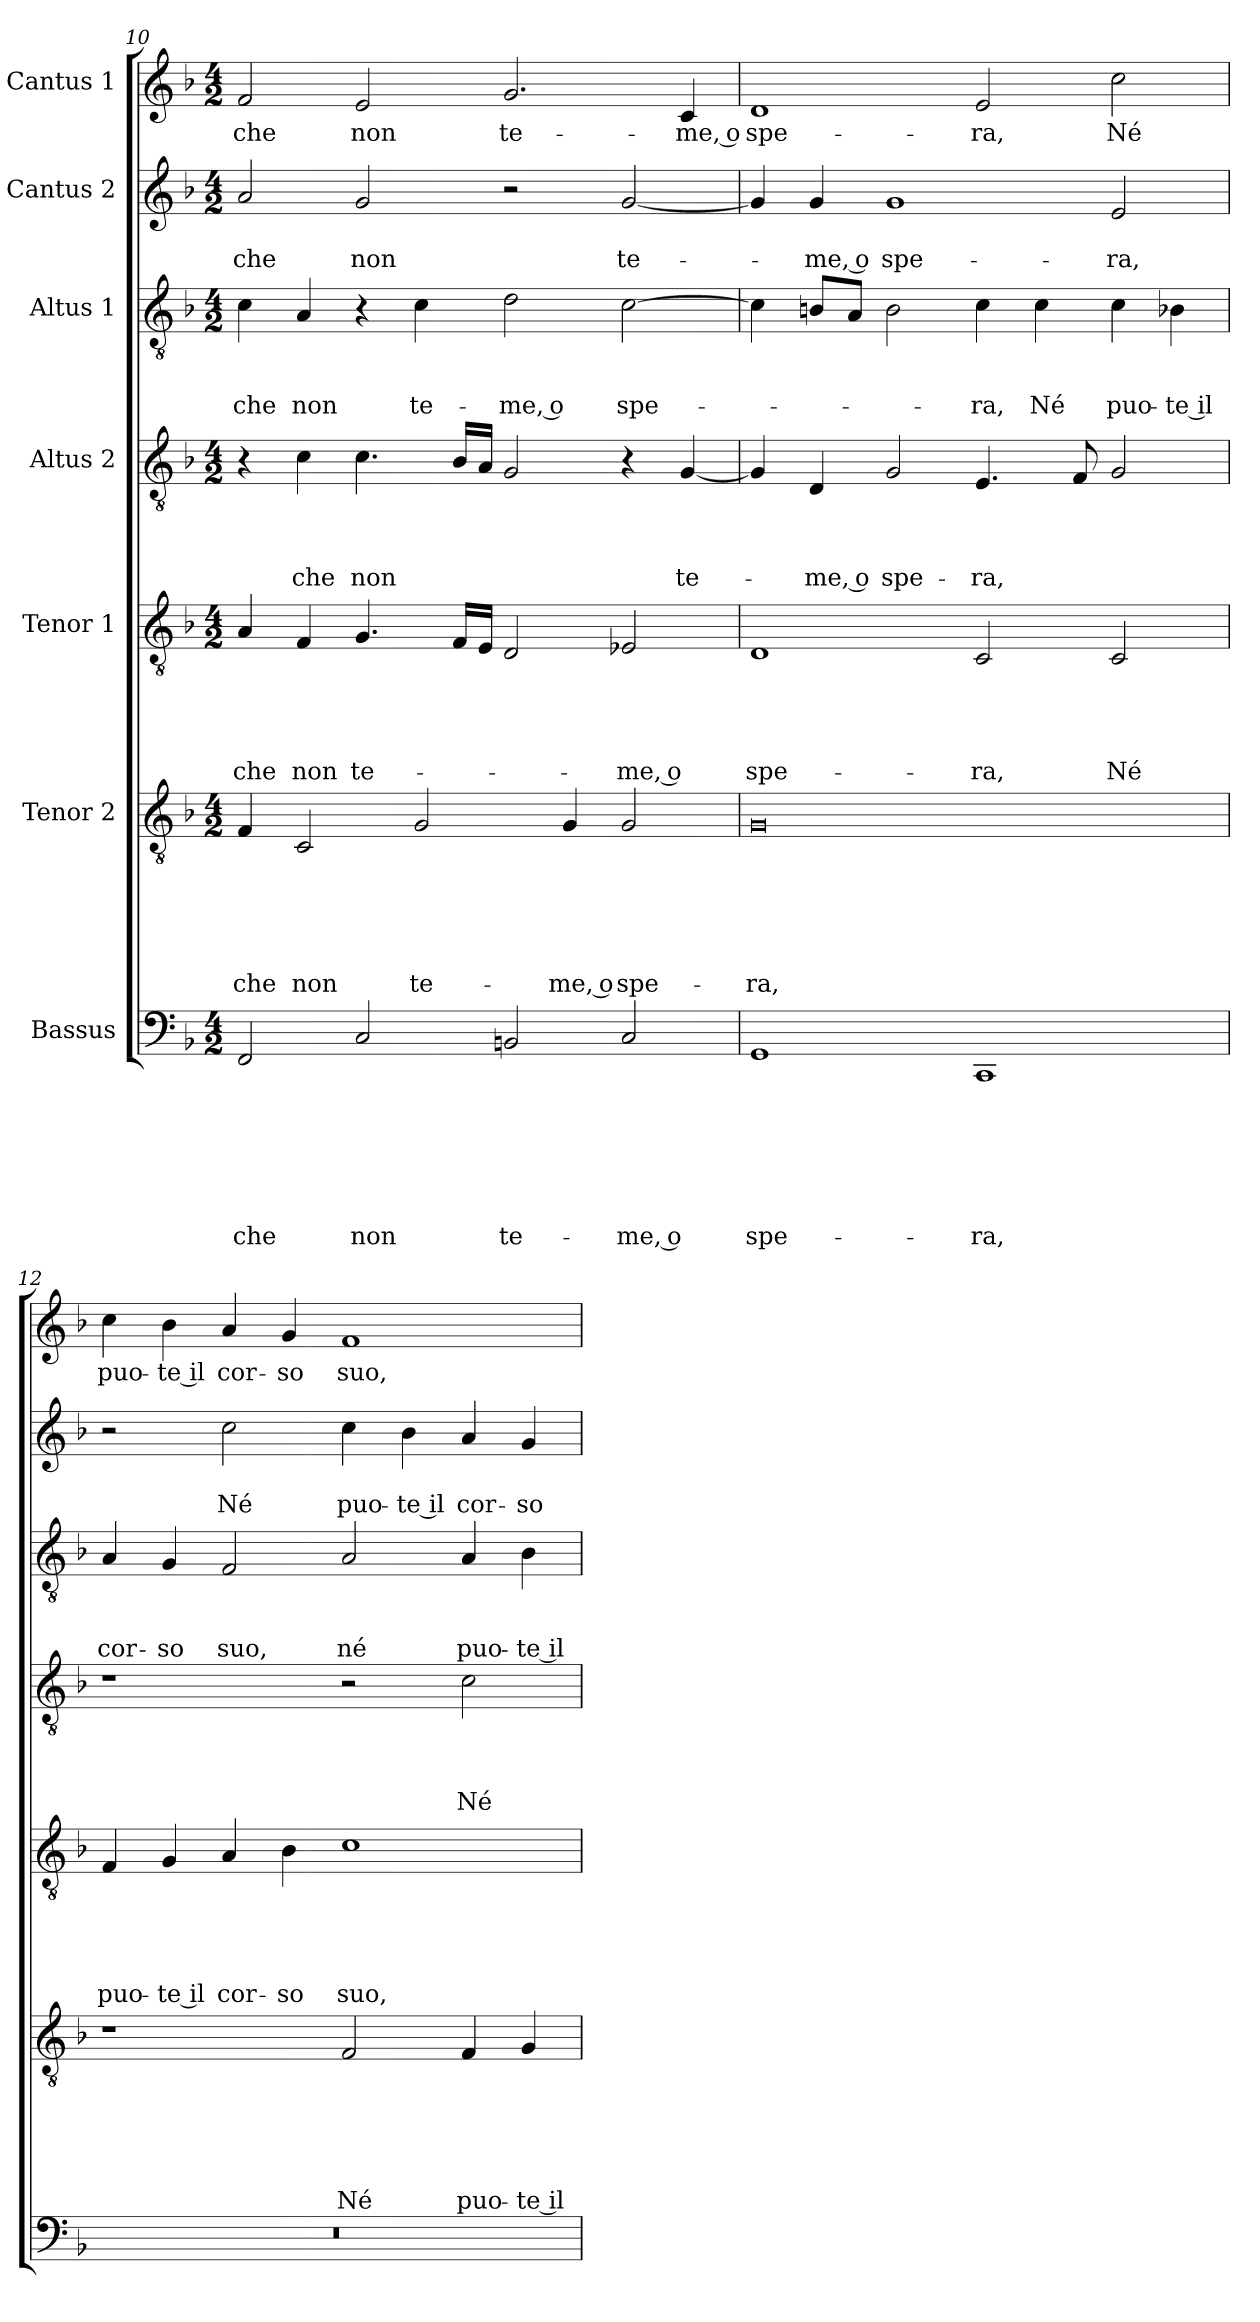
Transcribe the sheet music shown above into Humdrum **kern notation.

**kern	**text	**text	**text	**text	**text	**text	**text	**kern	**text	**text	**text	**text	**text	**text	**kern	**text	**text	**text	**text	**text	**kern	**text	**text	**text	**text	**kern	**text	**text	**text	**kern	**text	**text	**kern	**text
*part7	*part7	*part7	*part7	*part7	*part7	*part7	*part7	*part6	*part6	*part6	*part6	*part6	*part6	*part6	*part5	*part5	*part5	*part5	*part5	*part5	*part4	*part4	*part4	*part4	*part4	*part3	*part3	*part3	*part3	*part2	*part2	*part2	*part1	*part1
*staff7	*staff7	*staff7	*staff7	*staff7	*staff7	*staff7	*staff7	*staff6	*staff6	*staff6	*staff6	*staff6	*staff6	*staff6	*staff5	*staff5	*staff5	*staff5	*staff5	*staff5	*staff4	*staff4	*staff4	*staff4	*staff4	*staff3	*staff3	*staff3	*staff3	*staff2	*staff2	*staff2	*staff1	*staff1
*I"Bassus	*	*	*	*	*	*	*	*I"Tenor 2	*	*	*	*	*	*	*I"Tenor 1	*	*	*	*	*	*I"Altus 2	*	*	*	*	*I"Altus 1	*	*	*	*I"Cantus 2	*	*	*I"Cantus 1	*
*clefF4	*	*	*	*	*	*	*	*clefGv2	*	*	*	*	*	*	*clefGv2	*	*	*	*	*	*clefGv2	*	*	*	*	*clefGv2	*	*	*	*clefG2	*	*	*clefG2	*
*k[b-]	*	*	*	*	*	*	*	*k[b-]	*	*	*	*	*	*	*k[b-]	*	*	*	*	*	*k[b-]	*	*	*	*	*k[b-]	*	*	*	*k[b-]	*	*	*k[b-]	*
*d:	*	*	*	*	*	*	*	*d:	*	*	*	*	*	*	*d:	*	*	*	*	*	*d:	*	*	*	*	*d:	*	*	*	*d:	*	*	*d:	*
*M4/2	*	*	*	*	*	*	*	*M4/2	*	*	*	*	*	*	*M4/2	*	*	*	*	*	*M4/2	*	*	*	*	*M4/2	*	*	*	*M4/2	*	*	*M4/2	*
=10	=10	=10	=10	=10	=10	=10	=10	=10	=10	=10	=10	=10	=10	=10	=10	=10	=10	=10	=10	=10	=10	=10	=10	=10	=10	=10	=10	=10	=10	=10	=10	=10	=10	=10
!	!	!	!	!	!	!	!LO:LY:b	!	!	!	!	!	!	!LO:LY:b	!	!	!	!	!	!LO:LY:b	!	!	!	!	!	!	!	!	!LO:LY:b	!	!	!LO:LY:b	!	!LO:LY:b
2FF/	.	.	.	.	.	.	che	4F/	.	.	.	.	.	che	4A/	.	.	.	.	che	4r	.	.	.	.	4c\	.	.	che	2a/	.	che	2f/	che
!	!	!	!	!	!	!	!	!	!	!	!	!	!	!LO:LY:b	!	!	!	!	!	!LO:LY:b	!	!	!	!	!LO:LY:b	!	!	!	!LO:LY:b	!	!	!	!	!
.	.	.	.	.	.	.	.	2C/	.	.	.	.	.	non	4F/	.	.	.	.	non	4c\	.	.	.	che	4A/	.	.	non	.	.	.	.	.
!	!	!	!	!	!	!	!LO:LY:b	!	!	!	!	!	!	!	!	!	!	!	!	!LO:LY:b	!	!	!	!	!LO:LY:b	!	!	!	!	!	!	!LO:LY:b	!	!LO:LY:b
2C/	.	.	.	.	.	.	non	.	.	.	.	.	.	.	4.G/	.	.	.	.	te-	4.c\	.	.	.	non	4r	.	.	.	2g/	.	non	2e/	non
!	!	!	!	!	!	!	!	!	!	!	!	!	!	!LO:LY:b	!	!	!	!	!	!	!	!	!	!	!	!	!	!	!LO:LY:b	!	!	!	!	!
.	.	.	.	.	.	.	.	2G/	.	.	.	.	.	te-	.	.	.	.	.	.	.	.	.	.	.	4c\	.	.	te-	.	.	.	.	.
.	.	.	.	.	.	.	.	.	.	.	.	.	.	.	16F/LL	.	.	.	.	.	16B-/LL	.	.	.	.	.	.	.	.	.	.	.	.	.
.	.	.	.	.	.	.	.	.	.	.	.	.	.	.	16E/JJ	.	.	.	.	.	16A/JJ	.	.	.	.	.	.	.	.	.	.	.	.	.
!	!	!	!	!	!	!	!LO:LY:b	!	!	!	!	!	!	!	!	!	!	!	!	!	!	!	!	!	!	!	!	!	!LO:LY:b	!	!	!	!	!LO:LY:b
2BBn/	.	.	.	.	.	.	te-	.	.	.	.	.	.	.	2D/	.	.	.	.	.	2G/	.	.	.	.	2d\	.	.	-me, o	2r	.	.	2.g/	te-
!	!	!	!	!	!	!	!	!	!	!	!	!	!	!LO:LY:b	!	!	!	!	!	!	!	!	!	!	!	!	!	!	!	!	!	!	!	!
.	.	.	.	.	.	.	.	4G/	.	.	.	.	.	-me, o	.	.	.	.	.	.	.	.	.	.	.	.	.	.	.	.	.	.	.	.
!	!	!	!	!	!	!	!LO:LY:b	!	!	!	!	!	!	!LO:LY:b	!	!	!	!	!	!LO:LY:b	!	!	!	!	!	!	!	!	!LO:LY:b	!	!	!LO:LY:b	!	!
2C/	.	.	.	.	.	.	-me, o	2G/	.	.	.	.	.	spe-	2E-X/	.	.	.	.	-me, o	4r	.	.	.	.	[2c\	.	.	spe-	[2g/	.	te-	.	.
!	!	!	!	!	!	!	!	!	!	!	!	!	!	!	!	!	!	!	!	!	!	!	!	!	!LO:LY:b	!	!	!	!	!	!	!	!	!LO:LY:b
.	.	.	.	.	.	.	.	.	.	.	.	.	.	.	.	.	.	.	.	.	[4G/	.	.	.	te-	.	.	.	.	.	.	.	4c/	-me, o
=11	=11	=11	=11	=11	=11	=11	=11	=11	=11	=11	=11	=11	=11	=11	=11	=11	=11	=11	=11	=11	=11	=11	=11	=11	=11	=11	=11	=11	=11	=11	=11	=11	=11	=11
!	!	!	!	!	!	!	!LO:LY:b	!	!	!	!	!	!	!LO:LY:b	!	!	!	!	!	!LO:LY:b	!	!	!	!	!	!	!	!	!	!	!	!	!	!LO:LY:b
1GG	.	.	.	.	.	.	spe-	0G	.	.	.	.	.	-ra,	1D	.	.	.	.	spe-	4G/]	.	.	.	.	4c\]	.	.	.	4g/]	.	.	1d	spe-
!	!	!	!	!	!	!	!	!	!	!	!	!	!	!	!	!	!	!	!	!	!	!	!	!	!LO:LY:b	!	!	!	!	!	!	!LO:LY:b	!	!
.	.	.	.	.	.	.	.	.	.	.	.	.	.	.	.	.	.	.	.	.	4D/	.	.	.	-me, o	8Bn/L	.	.	.	4g/	.	-me, o	.	.
.	.	.	.	.	.	.	.	.	.	.	.	.	.	.	.	.	.	.	.	.	.	.	.	.	.	8A/J	.	.	.	.	.	.	.	.
!	!	!	!	!	!	!	!	!	!	!	!	!	!	!	!	!	!	!	!	!	!	!	!	!	!LO:LY:b	!	!	!	!	!	!	!LO:LY:b	!	!
.	.	.	.	.	.	.	.	.	.	.	.	.	.	.	.	.	.	.	.	.	2G/	.	.	.	spe-	2B\	.	.	.	1g	.	spe-	.	.
!	!	!	!	!	!	!	!LO:LY:b	!	!	!	!	!	!	!	!	!	!	!	!	!LO:LY:b	!	!	!	!	!LO:LY:b	!	!	!	!LO:LY:b	!	!	!	!	!LO:LY:b
1CC	.	.	.	.	.	.	-ra,	.	.	.	.	.	.	.	2C/	.	.	.	.	-ra,	4.E/	.	.	.	-ra,	4c\	.	.	-ra,	.	.	.	2e/	-ra,
!	!	!	!	!	!	!	!	!	!	!	!	!	!	!	!	!	!	!	!	!	!	!	!	!	!	!	!	!	!LO:LY:b	!	!	!	!	!
.	.	.	.	.	.	.	.	.	.	.	.	.	.	.	.	.	.	.	.	.	.	.	.	.	.	4c\	.	.	Né	.	.	.	.	.
.	.	.	.	.	.	.	.	.	.	.	.	.	.	.	.	.	.	.	.	.	8F/	.	.	.	.	.	.	.	.	.	.	.	.	.
!	!	!	!	!	!	!	!	!	!	!	!	!	!	!	!	!	!	!	!	!LO:LY:b	!	!	!	!	!	!	!	!	!LO:LY:b	!	!	!LO:LY:b	!	!LO:LY:b
.	.	.	.	.	.	.	.	.	.	.	.	.	.	.	2C/	.	.	.	.	Né	2G/	.	.	.	.	4c\	.	.	puo-	2e/	.	-ra,	2cc\	Né
!	!	!	!	!	!	!	!	!	!	!	!	!	!	!	!	!	!	!	!	!	!	!	!	!	!	!	!	!	!LO:LY:b	!	!	!	!	!
.	.	.	.	.	.	.	.	.	.	.	.	.	.	.	.	.	.	.	.	.	.	.	.	.	.	4B-X\	.	.	-te il	.	.	.	.	.
=12	=12	=12	=12	=12	=12	=12	=12	=12	=12	=12	=12	=12	=12	=12	=12	=12	=12	=12	=12	=12	=12	=12	=12	=12	=12	=12	=12	=12	=12	=12	=12	=12	=12	=12
!	!	!	!	!	!	!	!	!	!	!	!	!	!	!	!	!	!	!	!	!LO:LY:b	!	!	!	!	!	!	!	!	!LO:LY:b	!	!	!	!	!LO:LY:b
0r	.	.	.	.	.	.	.	1r	.	.	.	.	.	.	4F/	.	.	.	.	puo-	1r	.	.	.	.	4A/	.	.	cor-	2r	.	.	4cc\	puo-
!	!	!	!	!	!	!	!	!	!	!	!	!	!	!	!	!	!	!	!	!LO:LY:b	!	!	!	!	!	!	!	!	!LO:LY:b	!	!	!	!	!LO:LY:b
.	.	.	.	.	.	.	.	.	.	.	.	.	.	.	4G/	.	.	.	.	-te il	.	.	.	.	.	4G/	.	.	-so	.	.	.	4b-\	-te il
!	!	!	!	!	!	!	!	!	!	!	!	!	!	!	!	!	!	!	!	!LO:LY:b	!	!	!	!	!	!	!	!	!LO:LY:b	!	!	!LO:LY:b	!	!LO:LY:b
.	.	.	.	.	.	.	.	.	.	.	.	.	.	.	4A/	.	.	.	.	cor-	.	.	.	.	.	2F/	.	.	suo,	2cc\	.	Né	4a/	cor-
!	!	!	!	!	!	!	!	!	!	!	!	!	!	!	!	!	!	!	!	!LO:LY:b	!	!	!	!	!	!	!	!	!	!	!	!	!	!LO:LY:b
.	.	.	.	.	.	.	.	.	.	.	.	.	.	.	4B-\	.	.	.	.	-so	.	.	.	.	.	.	.	.	.	.	.	.	4g/	-so
!	!	!	!	!	!	!	!	!	!	!	!	!	!	!LO:LY:b	!	!	!	!	!	!LO:LY:b	!	!	!	!	!	!	!	!	!LO:LY:b	!	!	!LO:LY:b	!	!LO:LY:b
.	.	.	.	.	.	.	.	2F/	.	.	.	.	.	Né	1c	.	.	.	.	suo,	2r	.	.	.	.	2A/	.	.	né	4cc\	.	puo-	1f	suo,
!	!	!	!	!	!	!	!	!	!	!	!	!	!	!	!	!	!	!	!	!	!	!	!	!	!	!	!	!	!	!	!	!LO:LY:b	!	!
.	.	.	.	.	.	.	.	.	.	.	.	.	.	.	.	.	.	.	.	.	.	.	.	.	.	.	.	.	.	4b-\	.	-te il	.	.
!	!	!	!	!	!	!	!	!	!	!	!	!	!	!LO:LY:b	!	!	!	!	!	!	!	!	!	!	!LO:LY:b	!	!	!	!LO:LY:b	!	!	!LO:LY:b	!	!
.	.	.	.	.	.	.	.	4F/	.	.	.	.	.	puo-	.	.	.	.	.	.	2c\	.	.	.	Né	4A/	.	.	puo-	4a/	.	cor-	.	.
!	!	!	!	!	!	!	!	!	!	!	!	!	!	!LO:LY:b	!	!	!	!	!	!	!	!	!	!	!	!	!	!	!LO:LY:b	!	!	!LO:LY:b	!	!
.	.	.	.	.	.	.	.	4G/	.	.	.	.	.	-te il	.	.	.	.	.	.	.	.	.	.	.	4B-\	.	.	-te il	4g/	.	-so	.	.
=	=	=	=	=	=	=	=	=	=	=	=	=	=	=	=	=	=	=	=	=	=	=	=	=	=	=	=	=	=	=	=	=	=	=
*-	*-	*-	*-	*-	*-	*-	*-	*-	*-	*-	*-	*-	*-	*-	*-	*-	*-	*-	*-	*-	*-	*-	*-	*-	*-	*-	*-	*-	*-	*-	*-	*-	*-	*-
